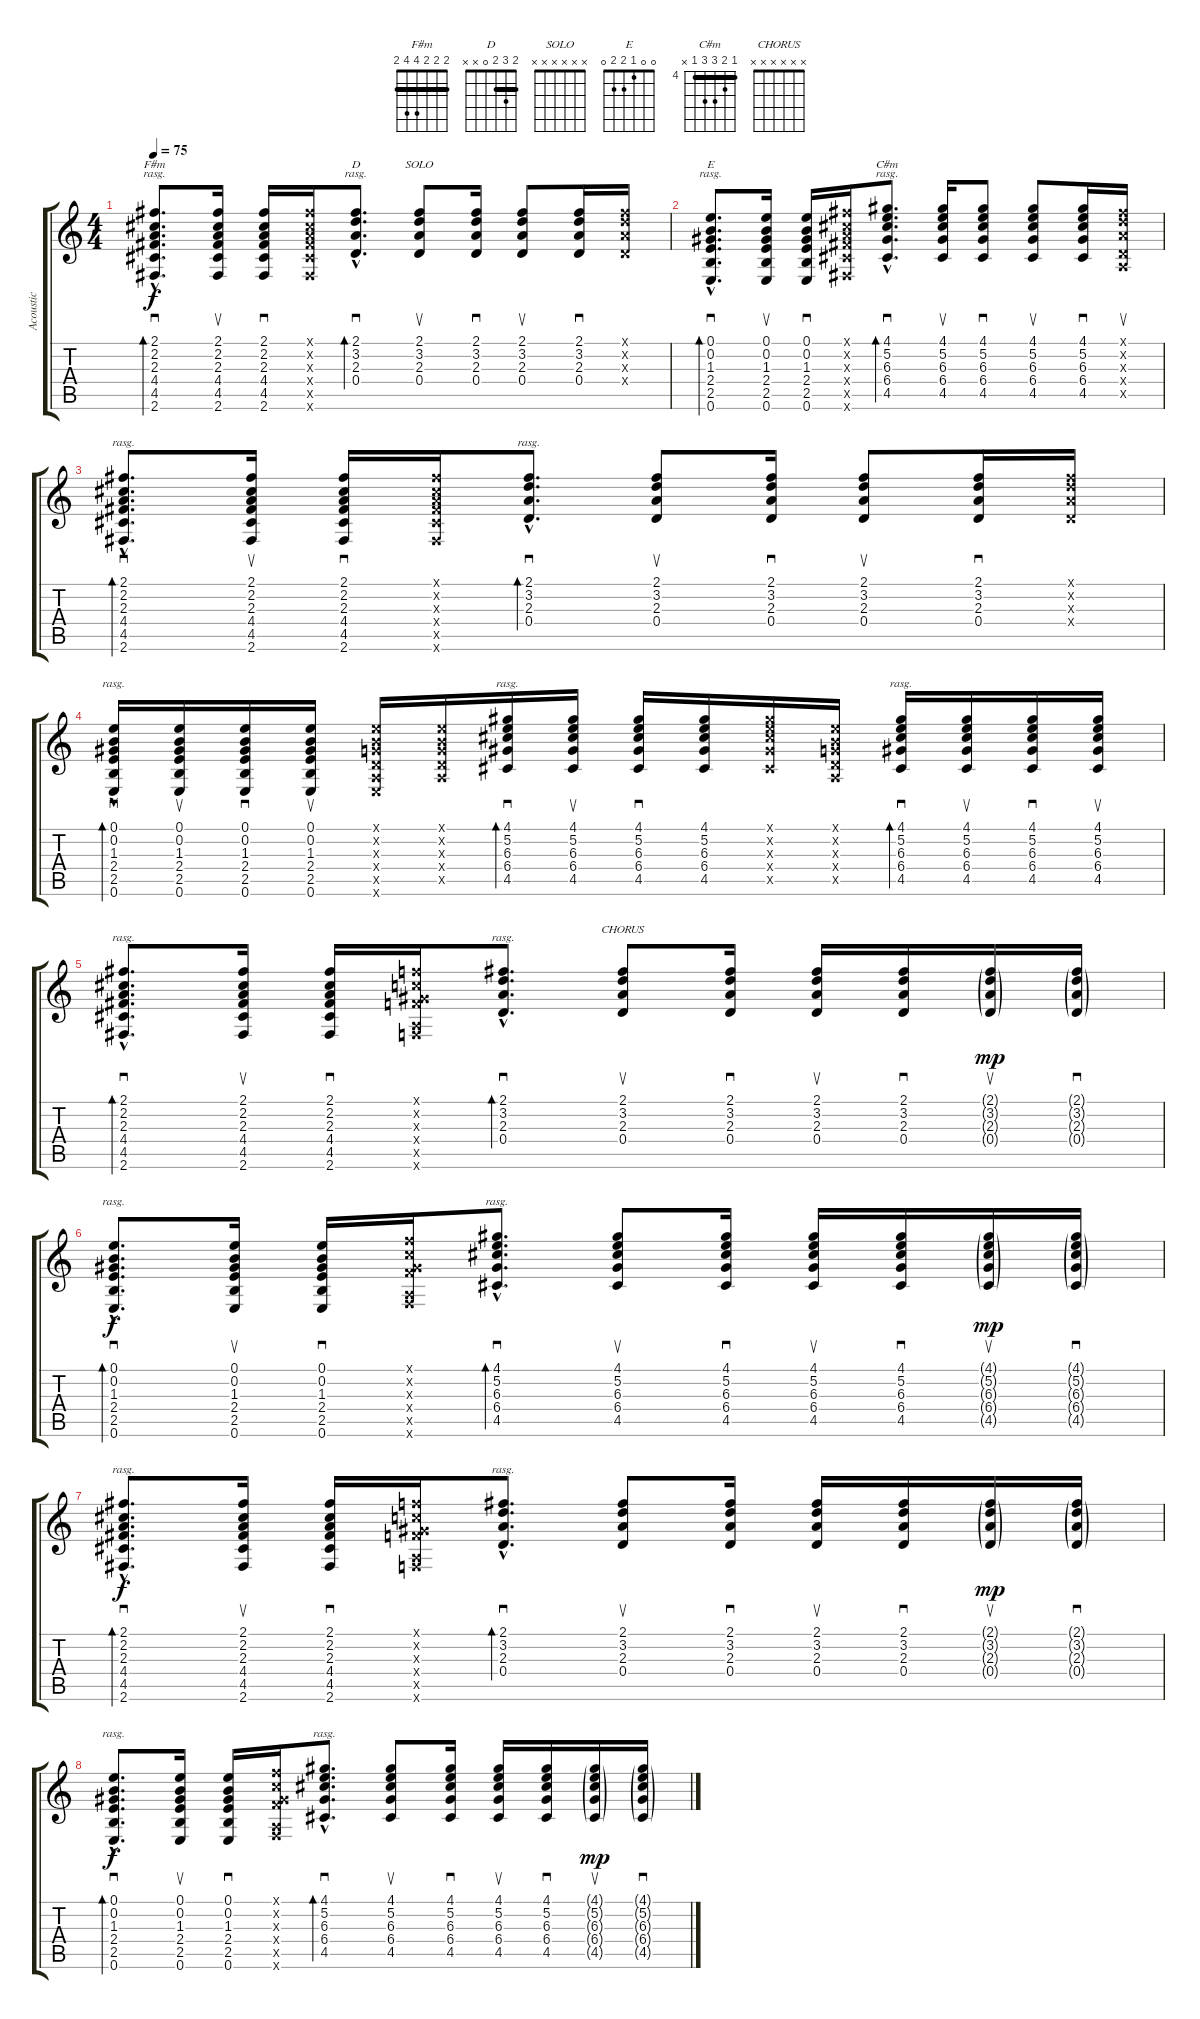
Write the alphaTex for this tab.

\track ("Acoustic" "Acoustic") {instrument acousticguitarsteel}
\staff {score tabs}
\tuning (E4 B3 G3 D3 A2 E2) {hide}
\chord ("F#m" 2 2 2 4 4 2) {barre 2}
\chord ("D" 2 3 2 0 x x) {barre 2}
\chord ("SOLO" x x x x x x)
\chord ("E" 0 0 1 2 2 0)
\chord ("C#m" 4 5 6 6 4 x) {firstfret 4 barre 4}
\chord ("CHORUS" x x x x x x)
\ts (4 4)
\tempo 75
\clef g2
\ks c
(2.1{hac} 2.2{hac} 2.3{hac} 4.4{hac} 4.5{hac} 2.6{hac}).8{d sd bd 60 ch "F#m" rasg ii dy f} (2.1 2.2 2.3 4.4 4.5 2.6).16{su} (2.1 2.2 2.3 4.4 4.5 2.6).16{sd} (2.1{x} 2.2{x} 2.3{x} 4.4{x} 4.5{x} 2.6{x}).16 (2.1{hac} 3.2{hac} 2.3{hac} 0.4{hac}).8{d sd bd 120 ch "D" rasg ii} (2.1 3.2 2.3 0.4).8{su ch "SOLO"} (2.1 3.2 2.3 0.4).16{sd} (2.1 3.2 2.3 0.4).8{su} (2.1 3.2 2.3 0.4).16{sd} (2.1{x} 3.2{x} 2.3{x} 0.4{x}).16 |
(0.1{hac} 0.2{hac} 1.3{hac} 2.4{hac} 2.5{hac} 0.6{hac}).8{d sd bd 60 ch "E" rasg ii} (0.1 0.2 1.3 2.4 2.5 0.6).16{su} (0.1 0.2 1.3 2.4 2.5 0.6).16{sd} (2.1{x} 2.2{x} 2.3{x} 4.4{x} 4.5{x} 2.6{x}).16 (4.1{hac} 5.2{hac} 6.3{hac} 6.4{hac} 4.5{hac}).8{d sd bd 60 ch "C#m" rasg ii} (4.1 5.2 6.3 6.4 4.5).16{su} (4.1 5.2 6.3 6.4 4.5).8{sd} (4.1 5.2 6.3 6.4 4.5).8{su} (4.1 5.2 6.3 6.4 4.5).16{sd} (2.1{x} 3.2{x} 2.3{x} 0.4{x} 0.5{x}).16{su} |
(2.1{hac} 2.2{hac} 2.3{hac} 4.4{hac} 4.5{hac} 2.6{hac}).8{d sd bd 60 rasg ii} (2.1 2.2 2.3 4.4 4.5 2.6).16{su} (2.1 2.2 2.3 4.4 4.5 2.6).16{sd} (2.1{x} 2.2{x} 2.3{x} 4.4{x} 4.5{x} 2.6{x}).16 (2.1{hac} 3.2{hac} 2.3{hac} 0.4{hac}).8{d sd bd 120 rasg ii} (2.1 3.2 2.3 0.4).8{su} (2.1 3.2 2.3 0.4).16{sd} (2.1 3.2 2.3 0.4).8{su} (2.1 3.2 2.3 0.4).16{sd} (2.1{x} 3.2{x} 2.3{x} 0.4{x}).16 |
(0.1{hac} 0.2 1.3 2.4 2.5 0.6).16{sd bd 30 rasg ii} (0.1 0.2 1.3 2.4 2.5 0.6).16{su} (0.1 0.2 1.3 2.4 2.5 0.6).16{sd} (0.1 0.2 1.3 2.4 2.5 0.6).16{su} (0.1{x} 0.2{x} 0.3{x} 0.4{x} 0.5{x} 0.6{x}).16 (0.1{x} 0.2{x} 0.3{x} 0.4{x} 0.5{x}).16 (4.1 5.2 6.3 6.4 4.5).16{sd bd 30 rasg ii} (4.1 5.2 6.3 6.4 4.5).16{su} (4.1 5.2 6.3 6.4 4.5).16{sd} (4.1 5.2 6.3 6.4 4.5).16 (4.1{x} 5.2{x} 6.3{x} 6.4{x} 4.5{x}).16 (0.1{x} 0.2{x} 0.3{x} 0.4{x} 0.5{x}).16 (4.1 5.2 6.3 6.4 4.5).16{sd bd 30 rasg ii} (4.1 5.2 6.3 6.4 4.5).16{su} (4.1 5.2 6.3 6.4 4.5).16{sd} (4.1 5.2 6.3 6.4 4.5).16{su} |
(2.1{hac} 2.2{hac} 2.3{hac} 4.4{hac} 4.5{hac} 2.6{hac}).8{d sd bd 30 rasg ii} (2.1 2.2 2.3 4.4 4.5 2.6).16{su} (2.1 2.2 2.3 4.4 4.5 2.6).16{sd} (1.1{x} 1.2{x} 1.3{x} 3.4{x} 0.5{x} 1.6{x}).16 (2.1{hac} 3.2{hac} 2.3{hac} 0.4{hac}).8{d sd bd 60 rasg ii} (2.1 3.2 2.3 0.4).8{su ch "CHORUS"} (2.1 3.2 2.3 0.4).16{sd} (2.1 3.2 2.3 0.4).16{su} (2.1 3.2 2.3 0.4).16{sd} (2.1{g} 3.2{g} 2.3{g} 0.4{g}).16{su dy mp} (2.1{g} 3.2{g} 2.3{g} 0.4{g}).16{sd} |
(0.1{hac} 0.2{hac} 1.3{hac} 2.4{hac} 2.5{hac} 0.6{hac}).8{d sd bd 60 rasg ii dy f} (0.1 0.2 1.3 2.4 2.5 0.6).16{su} (0.1 0.2 1.3 2.4 2.5 0.6).16{sd} (1.1{x} 1.2{x} 1.3{x} 3.4{x} 0.5{x} 1.6{x}).16 (4.1{hac} 5.2{hac} 6.3{hac} 6.4{hac} 4.5{hac}).8{d sd bd 30 rasg ii} (4.1 5.2 6.3 6.4 4.5).8{su} (4.1 5.2 6.3 6.4 4.5).16{sd} (4.1 5.2 6.3 6.4 4.5).16{su} (4.1 5.2 6.3 6.4 4.5).16{sd} (4.1{g} 5.2{g} 6.3{g} 6.4{g} 4.5{g}).16{su dy mp} (4.1{g} 5.2{g} 6.3{g} 6.4{g} 4.5{g}).16{sd} |
(2.1{hac} 2.2{hac} 2.3{hac} 4.4{hac} 4.5{hac} 2.6{hac}).8{d sd bd 30 rasg ii dy f} (2.1 2.2 2.3 4.4 4.5 2.6).16{su} (2.1 2.2 2.3 4.4 4.5 2.6).16{sd} (1.1{x} 1.2{x} 1.3{x} 3.4{x} 0.5{x} 1.6{x}).16 (2.1{hac} 3.2{hac} 2.3{hac} 0.4{hac}).8{d sd bd 60 rasg ii} (2.1 3.2 2.3 0.4).8{su} (2.1 3.2 2.3 0.4).16{sd} (2.1 3.2 2.3 0.4).16{su} (2.1 3.2 2.3 0.4).16{sd} (2.1{g} 3.2{g} 2.3{g} 0.4{g}).16{su dy mp} (2.1{g} 3.2{g} 2.3{g} 0.4{g}).16{sd} |
(0.1{hac} 0.2{hac} 1.3{hac} 2.4{hac} 2.5{hac} 0.6{hac}).8{d sd bd 60 rasg ii dy f} (0.1 0.2 1.3 2.4 2.5 0.6).16{su} (0.1 0.2 1.3 2.4 2.5 0.6).16{sd} (1.1{x} 1.2{x} 1.3{x} 3.4{x} 0.5{x} 1.6{x}).16 (4.1{hac} 5.2{hac} 6.3{hac} 6.4{hac} 4.5{hac}).8{d sd bd 30 rasg ii} (4.1 5.2 6.3 6.4 4.5).8{su} (4.1 5.2 6.3 6.4 4.5).16{sd} (4.1 5.2 6.3 6.4 4.5).16{su} (4.1 5.2 6.3 6.4 4.5).16{sd} (4.1{g} 5.2{g} 6.3{g} 6.4{g} 4.5{g}).16{su dy mp} (4.1{g} 5.2{g} 6.3{g} 6.4{g} 4.5{g}).16{sd}
